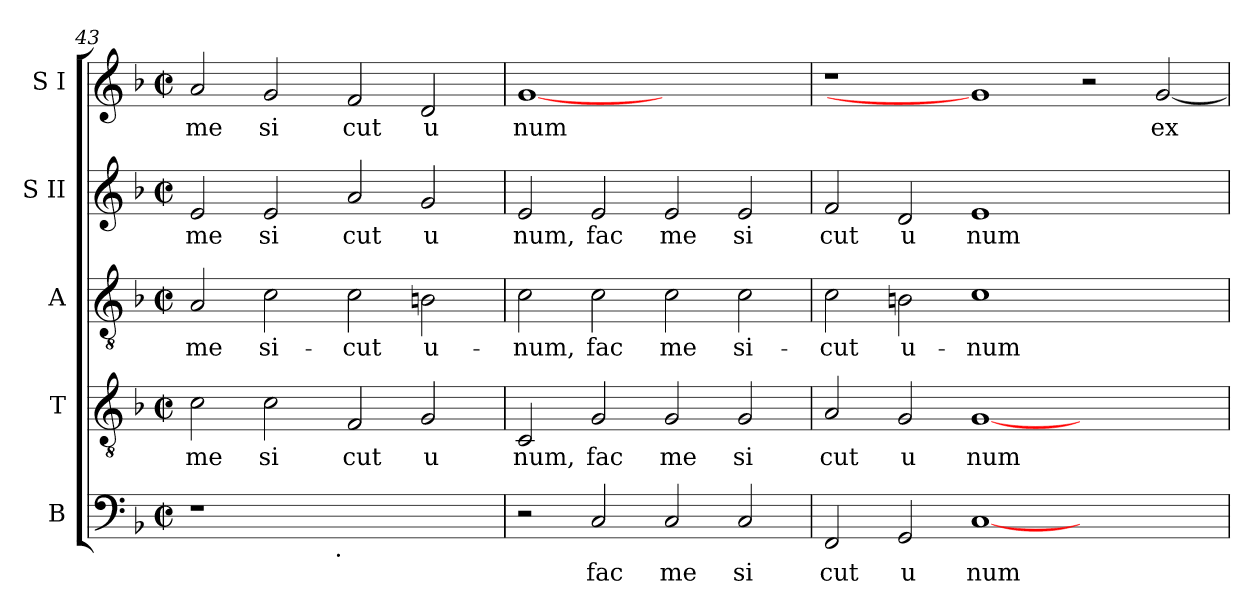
**kern	**text	**kern	**text	**kern	**text	**kern	**text	**kern	**text
*part5	*part5	*part4	*part4	*part3	*part3	*part2	*part2	*part1	*part1
*staff5	*staff5	*staff4	*staff4	*staff3	*staff3	*staff2	*staff2	*staff1	*staff1
*I"B	*	*I"T	*	*I"A	*	*I"S II	*	*I"S I	*
!!LO:LB:g=z
*clefF4	*	*clefGv2	*	*clefGv2	*	*clefG2	*	*clefG2	*
*k[b-]	*	*k[b-]	*	*k[b-]	*	*k[b-]	*	*k[b-]	*
*F:	*	*F:	*	*F:	*	*F:	*	*F:	*
*M2/2	*	*M2/2	*	*M2/2	*	*M2/2	*	*M2/2	*
*met(c|)	*	*met(c|)	*	*met(c|)	*	*met(c|)	*	*met(c|)	*
=43	=43	=43	=43	=43	=43	=43	=43	=43	=43
!	!	!	!LO:LY:b:cj	!	!LO:LY:b:cj	!	!LO:LY:b:cj	!	!LO:LY:b:cj
*^	*	*	*	*	*	*	*	*	*
1r	2ryy	.	2c\	me	2A/	me	2e/	me	2a/	me
!	!	!	!	!LO:LY:b:cj	!	!LO:LY:b:cj	!	!LO:LY:b:cj	!	!LO:LY:b:cj
.	4...ryy	.	2c\	si	2c\	si-	2e/	si	2g/	si
!	!LO:TX:b:t=.	!	!	!	!	!	!	!	!	!
.	1ryy	.	.	.	.	.	.	.	.	.
!	!	!	!	!LO:LY:b:cj	!	!LO:LY:b:cj	!	!LO:LY:b:cj	!	!LO:LY:b:cj
1ryy	.	.	2F/	cut	2c\	-cut	2a/	cut	2f/	cut
!	!	!	!	!LO:LY:b:cj	!	!LO:LY:b:cj	!	!LO:LY:b:cj	!	!LO:LY:b:cj
.	.	.	2G/	u	2Bn\	u-	2g/	u	2d/	u
.	32ryy	.	.	.	.	.	.	.	.	.
=44	=44	=44	=44	=44	=44	=44	=44	=44	=44	=44
!	!	!	!	!LO:LY:b:cj	!	!LO:LY:b:cj	!	!LO:LY:b:cj	!	!LO:LY:b:cj
*v	*v	*	*	*	*	*	*	*	*	*
2r	.	2C/	num,	2c\	-num,	2e/	num,	[1g	num
!	!LO:LY:b:cj	!	!LO:LY:b:cj	!	!LO:LY:b:cj	!	!LO:LY:b:cj	!	!
2C/	fac	2G/	fac	2c\	fac	2e/	fac	.	.
!	!LO:LY:b:cj	!	!LO:LY:b:cj	!	!LO:LY:b:cj	!	!LO:LY:b:cj	!	!
2C/	me	2G/	me	2c\	me	2e/	me	1ryy	.
!	!LO:LY:b:cj	!	!LO:LY:b:cj	!	!LO:LY:b:cj	!	!LO:LY:b:cj	!	!
2C/	si	2G/	si	2c\	si-	2e/	si	.	.
=45	=45	=45	=45	=45	=45	=45	=45	=45	=45
!	!LO:LY:b:cj	!	!LO:LY:b:cj	!	!LO:LY:b:cj	!	!LO:LY:b:cj	!	!
2FF/	cut	2A/	cut	2c\	-cut	2f/	cut	1r	.
!	!LO:LY:b:cj	!	!LO:LY:b:cj	!	!LO:LY:b:cj	!	!LO:LY:b:cj	!	!
2GG/	u	2G/	u	2Bn\	u-	2d/	u	.	.
!	!LO:LY:b:cj	!	!LO:LY:b:cj	!	!LO:LY:b:cj	!	!LO:LY:b:cj	!	!
[<1C	num	[<1G	num	1c	-num	1e	num	1g]	.
1ryy	.	1ryy	.	1ryy	.	1ryy	.	2r	.
!	!	!	!	!	!	!	!	!	!LO:LY:b:cj
.	.	.	.	.	.	.	.	[<2g/	ex
=	=	=	=	=	=	=	=	=	=
*-	*-	*-	*-	*-	*-	*-	*-	*-	*-
